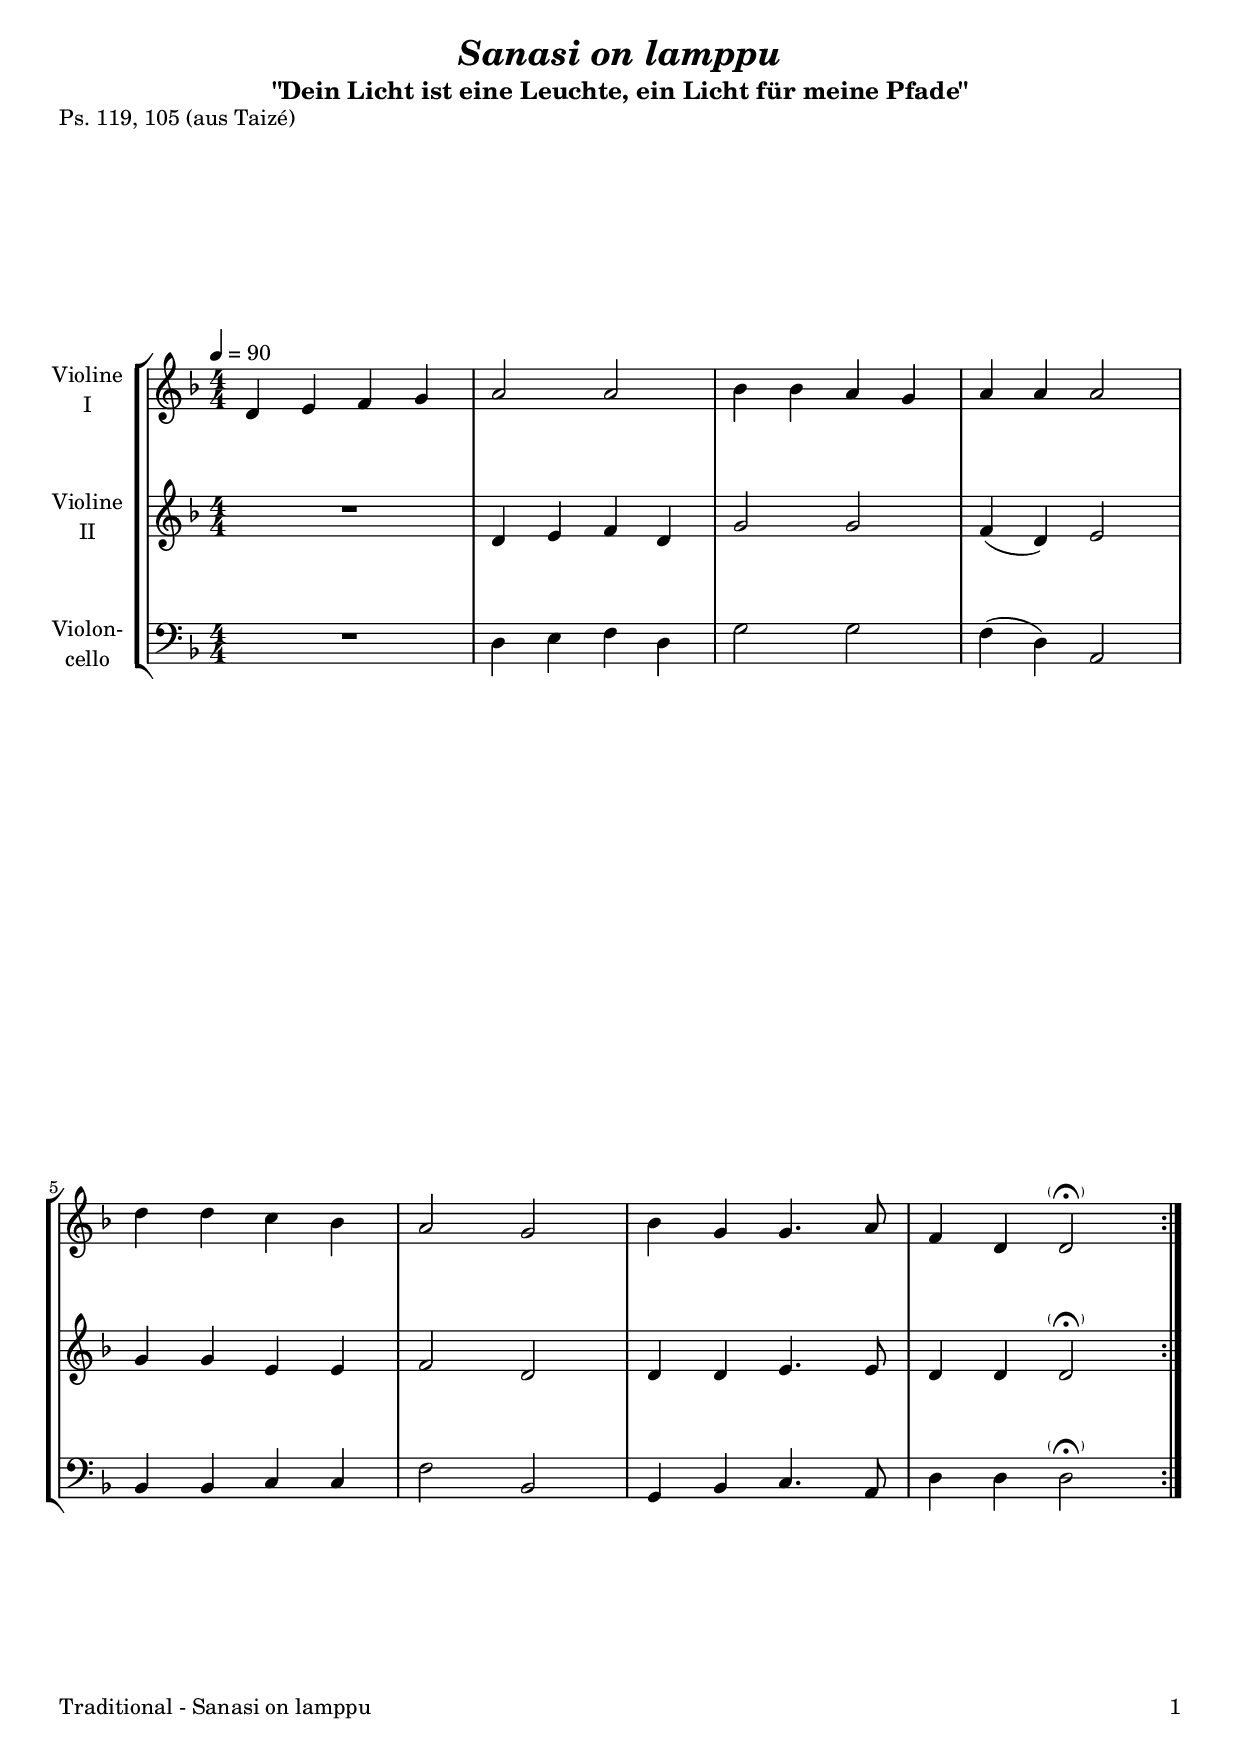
\version "2.24.4"
\include "deutsch.ly"
  
#(set-global-staff-size 19)

\header {
  title     = \markup \bold \italic "Sanasi on lamppu"
  subtitle  = "\"Dein Licht ist eine Leuchte, ein Licht für meine Pfade\""
%  composer  = ""
%  arranger  = ""
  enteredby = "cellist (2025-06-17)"
  piece     = "Ps. 119, 105 (aus Taizé)"
}

voiceconsts = {
  \key d \minor
  \time 4/4
  \clef "treble"
  \numericTimeSignature
  \compressEmptyMeasures
% Set default beaming for all staves
%  \set Timing.beamExceptions = #'()
%  \set Timing.baseMoment     = #(ly:make-moment 1 4)
%  \set Timing.beatStructure  = #'(1 1 1)
  \tempo 4=90
}

mivl = "violin"
miva = "viola"
mipz = "pizzicato strings"
mivc = "cello"

rit = \mark \markup \box \italic "rit."

va = \relative c' {
  \voiceconsts

  \repeat volta 2 {
    d4 e f g
    a2 a
    b4 b a g
    a a a2

    d4 d c b
    a2 g
    b4 g g4. a8
    f4 d d2\parenthesize\fermata
  }
}

vb = \relative c' {
  \voiceconsts

  \repeat volta 2 {
    R1
    d4 e f d
    g2 g
    f4( d) e2

    g4 g e e
    f2 d
    d4 d e4. e8
    d4 d d2\parenthesize\fermata
  }
}

vc = \relative c {
  \voiceconsts
  \clef "bass"

  \repeat volta 2 {
    R1
    d4 e f d
    g2 g
    f4( d) a2

    b4 b c c
    f2 b,
    g4 b c4. a8
    d4 d d2\parenthesize\fermata
  }
}


music = \new StaffGroup <<
      \new Staff {
	\set Staff.midiInstrument = \mivl
	\set Staff.instrumentName = \markup \center-column { "Violine" "I" }
	\transpose d d { \va }
      }

      \new Staff {
	\set Staff.midiInstrument = \mivl
	\set Staff.instrumentName = \markup \center-column { "Violine" "II" }
	\transpose d d { \vb }
      }

      \new Staff {
	\set Staff.midiInstrument = \mivc
	\set Staff.instrumentName = \markup \center-column { "Violon-" "cello" }
	\transpose d d { \vc }
      }
>>

\book {
  \paper {
    print-page-number = ##t
    print-first-page-number = ##t
    ragged-last-bottom = ##f
    oddHeaderMarkup = \markup \null
    evenHeaderMarkup = \markup \null
    oddFooterMarkup = \markup {
      \fill-line {
        \if \should-print-page-number
        "Traditional - Sanasi on lamppu" \fromproperty #'page:page-number-string
      }
    }
    evenFooterMarkup = \oddFooterMarkup
  } \score {
    \music
    \layout {}
  }

  \score {
    \unfoldRepeats \music

    \midi {
      \context {
        \Score
      }
    }
  }
}
